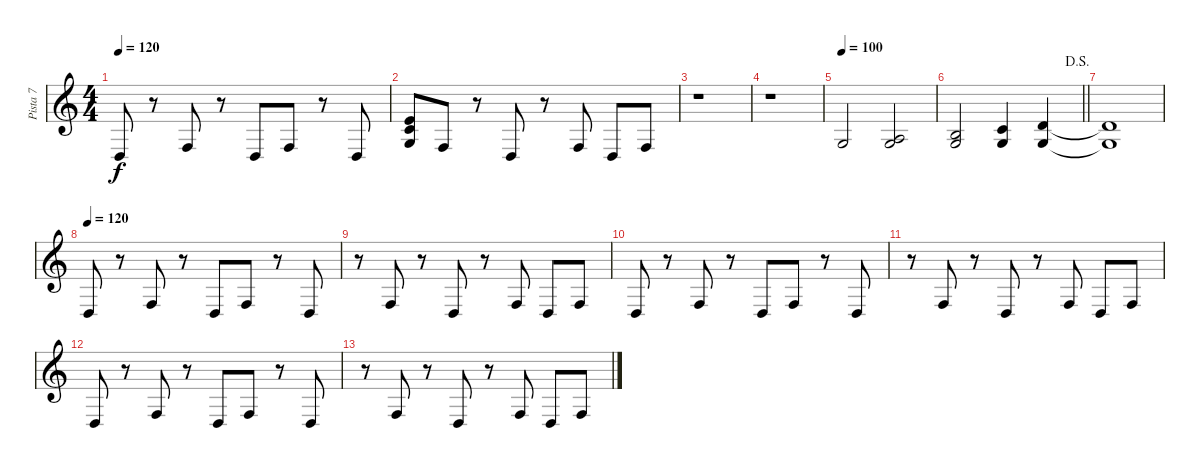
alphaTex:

\track ("Pista 7" "Pista 7") {instrument stringensemble1}
\staff {score}
\tuning (E4 B3 G3 D3 A2 E2) {hide}
\ts (4 4)
\tempo 120
\clef g2
\ks c
0.4.8{dy f} r.8 3.4.8 r.8 0.4.8 3.4.8 r.8 0.4.8 |
(0.1 1.2 0.3).8 3.4.8 r.8 0.4.8 r.8 3.4.8 0.4.8 3.4.8 |
r.1 |
r.1 |
\tempo 100
0.3.2 (0.3 7.4).2 |
\jump dalsegno
\barLineRight lightlight
(0.2 5.4).2 (1.2 0.3).4 (3.2 0.3).4 |
(3.2{t} 0.3{t}).1 |
\tempo 120
0.4.8 r.8 3.4.8 r.8 0.4.8 3.4.8 r.8 0.4.8 |
r.8 3.4.8 r.8 0.4.8 r.8 3.4.8 0.4.8 3.4.8 |
0.4.8 r.8 3.4.8 r.8 0.4.8 3.4.8 r.8 0.4.8 |
r.8 3.4.8 r.8 0.4.8 r.8 3.4.8 0.4.8 3.4.8 |
0.4.8 r.8 3.4.8 r.8 0.4.8 3.4.8 r.8 0.4.8 |
r.8 3.4.8 r.8 0.4.8 r.8 3.4.8 0.4.8 3.4.8
